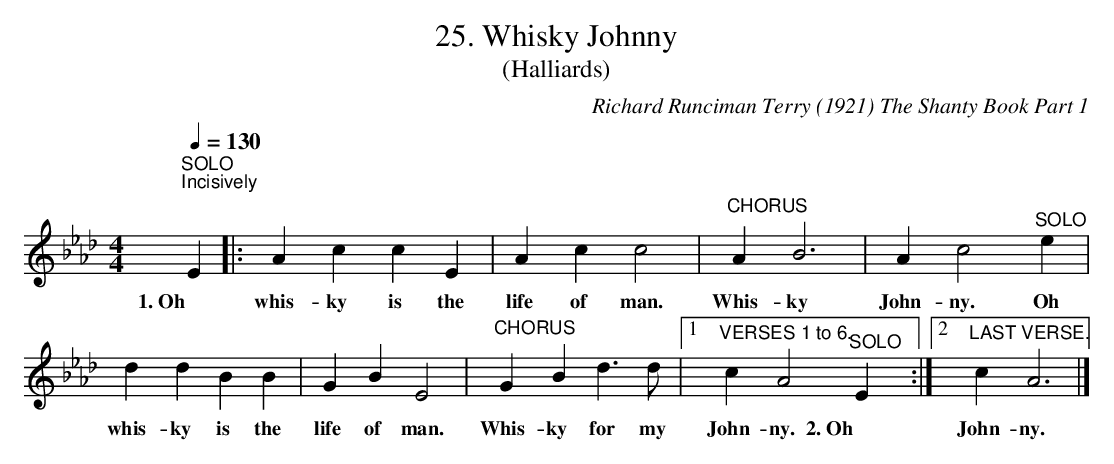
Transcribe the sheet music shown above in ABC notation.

X:1
T:25. Whisky Johnny
T:(Halliards)
C:Richard Runciman Terry (1921) The Shanty Book Part 1
L:1/4
Q:1/4=130
M:4/4
K:Ab
"^SOLO""^Incisively""^\n" E |: A c c E | A c c2 |"^CHORUS" A B3 | A c2"^SOLO" e |$ d d B B |
w: 1. Oh|whis- ky is the|life of man.|Whis- ky|John- ny. Oh|whis- ky is the|
G B E2 |"^CHORUS" G B d3/2 d/ |1"^VERSES 1 to 6." c A2"^SOLO" E :|2"^LAST VERSE." c A3 |]
w: life of man.|Whis- ky for my|John- ny. 2. Oh|John- ny.|
